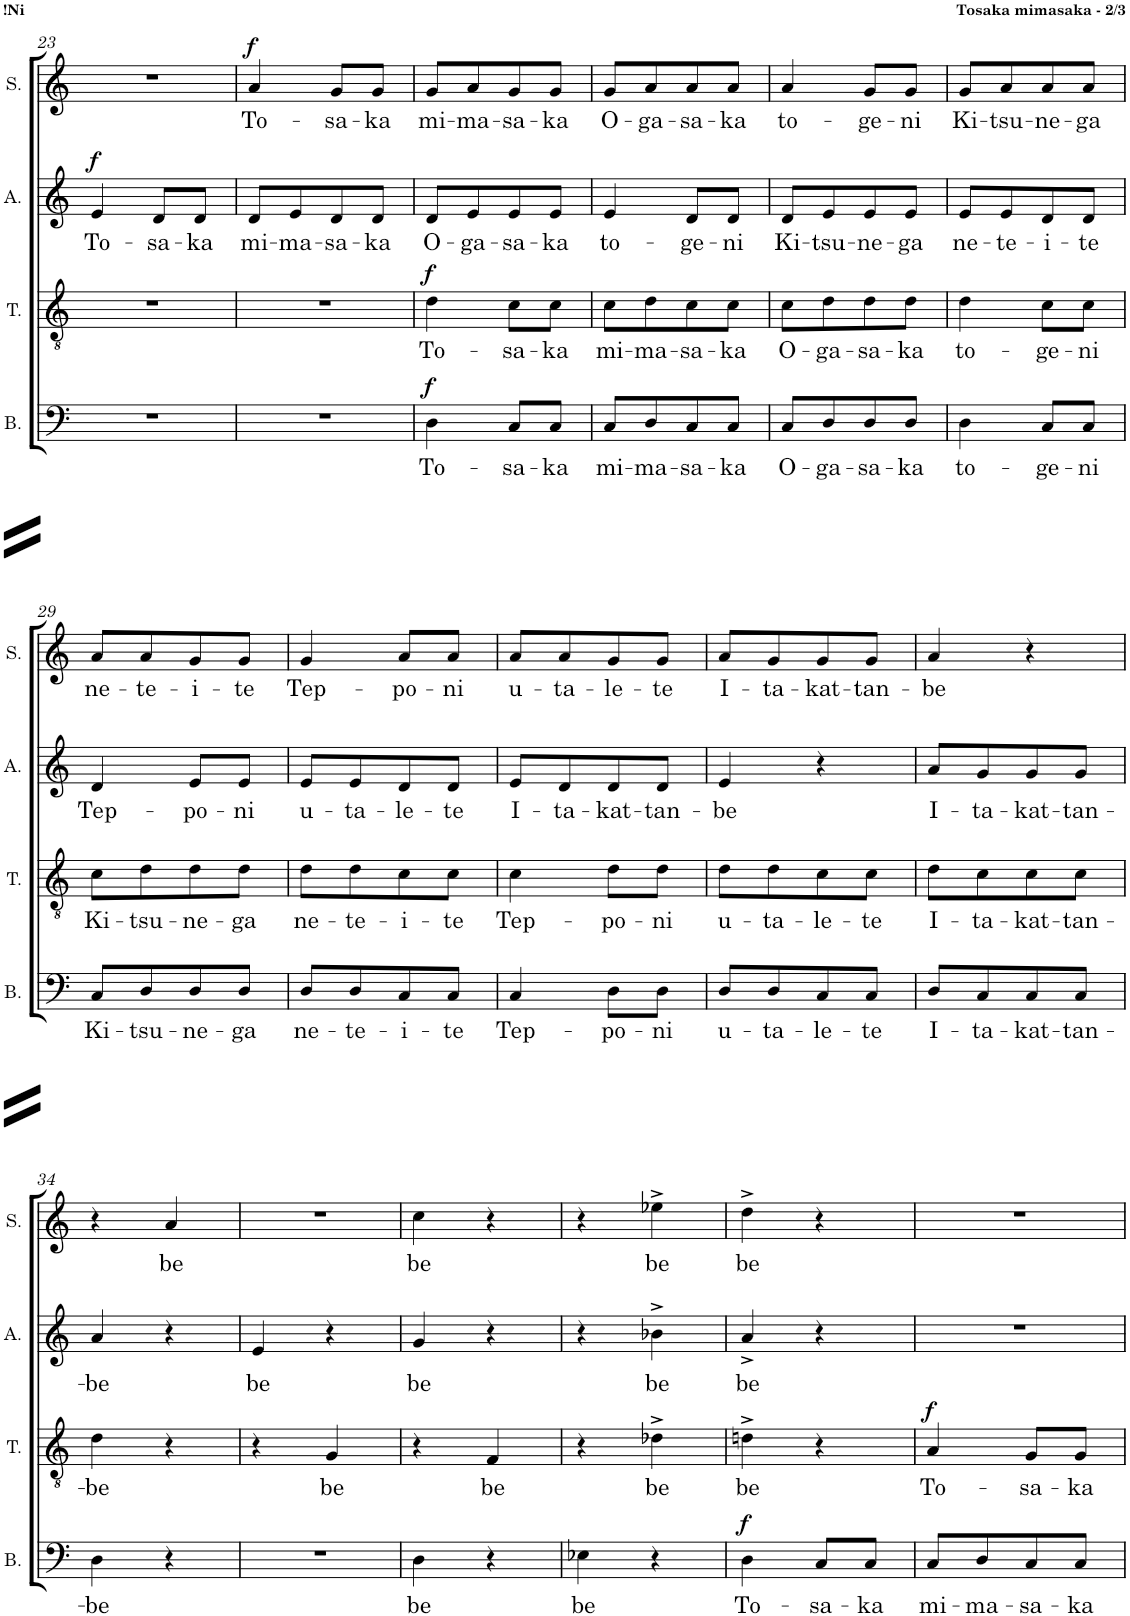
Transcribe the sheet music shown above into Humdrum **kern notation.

**kern	**text	**dynam	**kern	**text	**dynam	**kern	**text	**dynam	**kern	**text	**dynam
*part4	*part4	*part4	*part3	*part3	*part3	*part2	*part2	*part2	*part1	*part1	*part1
*staff4	*staff4	*staff4	*staff3	*staff3	*staff3	*staff2	*staff2	*staff2	*staff1	*staff1	*staff1
*I"Bass	*	*	*I"Tenor	*	*	*I"Alto	*	*	*I"Soprano	*	*
*I'B.	*	*	*I'T.	*	*	*I'A.	*	*	*I'S.	*	*
!!LO:PB:g=z
*clefF4	*	*	*clefGv2	*	*	*clefG2	*	*	*clefG2	*	*
*k[]	*	*	*k[]	*	*	*k[]	*	*	*k[]	*	*
*M2/4	*	*	*M2/4	*	*	*M2/4	*	*	*M2/4	*	*
=23	=23	=23	=23	=23	=23	=23	=23	=23	=23	=23	=23
!	!	!	!	!	!	!	!LO:LY:b	!LO:DY:a	!	!	!
2r	.	.	2r	.	.	4e/	To-	f	2r	.	.
!	!	!	!	!	!	!	!LO:LY:b	!	!	!	!
.	.	.	.	.	.	8d/L	-sa-	.	.	.	.
!	!	!	!	!	!	!	!LO:LY:b	!	!	!	!
.	.	.	.	.	.	8d/J	-ka	.	.	.	.
=24	=24	=24	=24	=24	=24	=24	=24	=24	=24	=24	=24
!	!	!	!	!	!	!	!LO:LY:b	!	!	!LO:LY:b	!LO:DY:a
2r	.	.	2r	.	.	8d/L	mi-	.	4a/	To-	f
!	!	!	!	!	!	!	!LO:LY:b	!	!	!	!
.	.	.	.	.	.	8e/	-ma-	.	.	.	.
!	!	!	!	!	!	!	!LO:LY:b	!	!	!LO:LY:b	!
.	.	.	.	.	.	8d/	-sa-	.	8g/L	-sa-	.
!	!	!	!	!	!	!	!LO:LY:b	!	!	!LO:LY:b	!
.	.	.	.	.	.	8d/J	-ka	.	8g/J	-ka	.
=25	=25	=25	=25	=25	=25	=25	=25	=25	=25	=25	=25
!	!LO:LY:b	!LO:DY:a	!	!LO:LY:b	!LO:DY:a	!	!LO:LY:b	!	!	!LO:LY:b	!
4D\	To-	f	4d\	To-	f	8d/L	O-	.	8g/L	mi-	.
!	!	!	!	!	!	!	!LO:LY:b	!	!	!LO:LY:b	!
.	.	.	.	.	.	8e/	-ga-	.	8a/	-ma-	.
!	!LO:LY:b	!	!	!LO:LY:b	!	!	!LO:LY:b	!	!	!LO:LY:b	!
8C/L	-sa-	.	8c\L	-sa-	.	8e/	-sa-	.	8g/	-sa-	.
!	!LO:LY:b	!	!	!LO:LY:b	!	!	!LO:LY:b	!	!	!LO:LY:b	!
8C/J	-ka	.	8c\J	-ka	.	8e/J	-ka	.	8g/J	-ka	.
=26	=26	=26	=26	=26	=26	=26	=26	=26	=26	=26	=26
!	!LO:LY:b	!	!	!LO:LY:b	!	!	!LO:LY:b	!	!	!LO:LY:b	!
8C/L	mi-	.	8c\L	mi-	.	4e/	to-	.	8g/L	O-	.
!	!LO:LY:b	!	!	!LO:LY:b	!	!	!	!	!	!LO:LY:b	!
8D/	-ma-	.	8d\	-ma-	.	.	.	.	8a/	-ga-	.
!	!LO:LY:b	!	!	!LO:LY:b	!	!	!LO:LY:b	!	!	!LO:LY:b	!
8C/	-sa-	.	8c\	-sa-	.	8d/L	-ge-	.	8a/	-sa-	.
!	!LO:LY:b	!	!	!LO:LY:b	!	!	!LO:LY:b	!	!	!LO:LY:b	!
8C/J	-ka	.	8c\J	-ka	.	8d/J	-ni	.	8a/J	-ka	.
=27	=27	=27	=27	=27	=27	=27	=27	=27	=27	=27	=27
!	!LO:LY:b	!	!	!LO:LY:b	!	!	!LO:LY:b	!	!	!LO:LY:b	!
8C/L	O-	.	8c\L	O-	.	8d/L	Ki-	.	4a/	to-	.
!	!LO:LY:b	!	!	!LO:LY:b	!	!	!LO:LY:b	!	!	!	!
8D/	-ga-	.	8d\	-ga-	.	8e/	-tsu-	.	.	.	.
!	!LO:LY:b	!	!	!LO:LY:b	!	!	!LO:LY:b	!	!	!LO:LY:b	!
8D/	-sa-	.	8d\	-sa-	.	8e/	-ne-	.	8g/L	-ge-	.
!	!LO:LY:b	!	!	!LO:LY:b	!	!	!LO:LY:b	!	!	!LO:LY:b	!
8D/J	-ka	.	8d\J	-ka	.	8e/J	-ga	.	8g/J	-ni	.
=28	=28	=28	=28	=28	=28	=28	=28	=28	=28	=28	=28
!	!LO:LY:b	!	!	!LO:LY:b	!	!	!LO:LY:b	!	!	!LO:LY:b	!
4D\	to-	.	4d\	to-	.	8e/L	ne-	.	8g/L	Ki-	.
!	!	!	!	!	!	!	!LO:LY:b	!	!	!LO:LY:b	!
.	.	.	.	.	.	8e/	-te-	.	8a/	-tsu-	.
!	!LO:LY:b	!	!	!LO:LY:b	!	!	!LO:LY:b	!	!	!LO:LY:b	!
8C/L	-ge-	.	8c\L	-ge-	.	8d/	-i-	.	8a/	-ne-	.
!	!LO:LY:b	!	!	!LO:LY:b	!	!	!LO:LY:b	!	!	!LO:LY:b	!
8C/J	-ni	.	8c\J	-ni	.	8d/J	-te	.	8a/J	-ga	.
!!LO:LB:g=z
=29	=29	=29	=29	=29	=29	=29	=29	=29	=29	=29	=29
!	!LO:LY:b	!	!	!LO:LY:b	!	!	!LO:LY:b	!	!	!LO:LY:b	!
8C/L	Ki-	.	8c\L	Ki-	.	4d/	Tep-	.	8a/L	ne-	.
!	!LO:LY:b	!	!	!LO:LY:b	!	!	!	!	!	!LO:LY:b	!
8D/	-tsu-	.	8d\	-tsu-	.	.	.	.	8a/	-te-	.
!	!LO:LY:b	!	!	!LO:LY:b	!	!	!LO:LY:b	!	!	!LO:LY:b	!
8D/	-ne-	.	8d\	-ne-	.	8e/L	-po-	.	8g/	-i-	.
!	!LO:LY:b	!	!	!LO:LY:b	!	!	!LO:LY:b	!	!	!LO:LY:b	!
8D/J	-ga	.	8d\J	-ga	.	8e/J	-ni	.	8g/J	-te	.
=30	=30	=30	=30	=30	=30	=30	=30	=30	=30	=30	=30
!	!LO:LY:b	!	!	!LO:LY:b	!	!	!LO:LY:b	!	!	!LO:LY:b	!
8D/L	ne-	.	8d\L	ne-	.	8e/L	u-	.	4g/	Tep-	.
!	!LO:LY:b	!	!	!LO:LY:b	!	!	!LO:LY:b	!	!	!	!
8D/	-te-	.	8d\	-te-	.	8e/	-ta-	.	.	.	.
!	!LO:LY:b	!	!	!LO:LY:b	!	!	!LO:LY:b	!	!	!LO:LY:b	!
8C/	-i-	.	8c\	-i-	.	8d/	-le-	.	8a/L	-po-	.
!	!LO:LY:b	!	!	!LO:LY:b	!	!	!LO:LY:b	!	!	!LO:LY:b	!
8C/J	-te	.	8c\J	-te	.	8d/J	-te	.	8a/J	-ni	.
=31	=31	=31	=31	=31	=31	=31	=31	=31	=31	=31	=31
!	!LO:LY:b	!	!	!LO:LY:b	!	!	!LO:LY:b	!	!	!LO:LY:b	!
4C/	Tep-	.	4c\	Tep-	.	8e/L	I-	.	8a/L	u-	.
!	!	!	!	!	!	!	!LO:LY:b	!	!	!LO:LY:b	!
.	.	.	.	.	.	8d/	-ta-	.	8a/	-ta-	.
!	!LO:LY:b	!	!	!LO:LY:b	!	!	!LO:LY:b	!	!	!LO:LY:b	!
8D\L	-po-	.	8d\L	-po-	.	8d/	-kat-	.	8g/	-le-	.
!	!LO:LY:b	!	!	!LO:LY:b	!	!	!LO:LY:b	!	!	!LO:LY:b	!
8D\J	-ni	.	8d\J	-ni	.	8d/J	-tan-	.	8g/J	-te	.
=32	=32	=32	=32	=32	=32	=32	=32	=32	=32	=32	=32
!	!LO:LY:b	!	!	!LO:LY:b	!	!	!LO:LY:b	!	!	!LO:LY:b	!
8D/L	u-	.	8d\L	u-	.	4e/	-be	.	8a/L	I-	.
!	!LO:LY:b	!	!	!LO:LY:b	!	!	!	!	!	!LO:LY:b	!
8D/	-ta-	.	8d\	-ta-	.	.	.	.	8g/	-ta-	.
!	!LO:LY:b	!	!	!LO:LY:b	!	!	!	!	!	!LO:LY:b	!
8C/	-le-	.	8c\	-le-	.	4r	.	.	8g/	-kat-	.
!	!LO:LY:b	!	!	!LO:LY:b	!	!	!	!	!	!LO:LY:b	!
8C/J	-te	.	8c\J	-te	.	.	.	.	8g/J	-tan-	.
=33	=33	=33	=33	=33	=33	=33	=33	=33	=33	=33	=33
!	!LO:LY:b	!	!	!LO:LY:b	!	!	!LO:LY:b	!	!	!LO:LY:b	!
8D/L	I-	.	8d\L	I-	.	8a/L	I-	.	4a/	-be	.
!	!LO:LY:b	!	!	!LO:LY:b	!	!	!LO:LY:b	!	!	!	!
8C/	-ta-	.	8c\	-ta-	.	8g/	-ta-	.	.	.	.
!	!LO:LY:b	!	!	!LO:LY:b	!	!	!LO:LY:b	!	!	!	!
8C/	-kat-	.	8c\	-kat-	.	8g/	-kat-	.	4r	.	.
!	!LO:LY:b	!	!	!LO:LY:b	!	!	!LO:LY:b	!	!	!	!
8C/J	-tan-	.	8c\J	-tan-	.	8g/J	-tan-	.	.	.	.
!!LO:LB:g=z
=34	=34	=34	=34	=34	=34	=34	=34	=34	=34	=34	=34
!	!LO:LY:b	!	!	!LO:LY:b	!	!	!LO:LY:b	!	!	!	!
4D\	-be	.	4d\	-be	.	4a/	-be	.	4r	.	.
!	!	!	!	!	!	!	!	!	!	!LO:LY:b	!
4r	.	.	4r	.	.	4r	.	.	4a/	-be	.
=35	=35	=35	=35	=35	=35	=35	=35	=35	=35	=35	=35
!	!	!	!	!	!	!	!LO:LY:b	!	!	!	!
2r	.	.	4r	.	.	4e/	-be	.	2r	.	.
!	!	!	!	!LO:LY:b	!	!	!	!	!	!	!
.	.	.	4G/	-be	.	4r	.	.	.	.	.
=36	=36	=36	=36	=36	=36	=36	=36	=36	=36	=36	=36
!	!LO:LY:b	!	!	!	!	!	!LO:LY:b	!	!	!LO:LY:b	!
4D\	-be	.	4r	.	.	4g/	-be	.	4cc\	-be	.
!	!	!	!	!LO:LY:b	!	!	!	!	!	!	!
4r	.	.	4F/	-be	.	4r	.	.	4r	.	.
=37	=37	=37	=37	=37	=37	=37	=37	=37	=37	=37	=37
!	!LO:LY:b	!	!	!	!	!	!	!	!	!	!
4E-X\	-be	.	4r	.	.	4r	.	.	4r	.	.
!	!	!	!	!LO:LY:b	!	!	!LO:LY:b	!	!	!LO:LY:b	!
4r	.	.	4d-X^\	-be	.	4b-X^\	-be	.	4ee-X^\	-be	.
=38	=38	=38	=38	=38	=38	=38	=38	=38	=38	=38	=38
!	!LO:LY:b	!LO:DY:a	!	!LO:LY:b	!	!	!LO:LY:b	!	!	!LO:LY:b	!
4D\	To-	f	4dn^\	-be	.	4a^/	-be	.	4dd^\	-be	.
!	!LO:LY:b	!	!	!	!	!	!	!	!	!	!
8C/L	-sa-	.	4r	.	.	4r	.	.	4r	.	.
!	!LO:LY:b	!	!	!	!	!	!	!	!	!	!
8C/J	-ka	.	.	.	.	.	.	.	.	.	.
=39	=39	=39	=39	=39	=39	=39	=39	=39	=39	=39	=39
!	!LO:LY:b	!	!	!LO:LY:b	!LO:DY:a	!	!	!	!	!	!
8C/L	mi-	.	4A/	To-	f	2r	.	.	2r	.	.
!	!LO:LY:b	!	!	!	!	!	!	!	!	!	!
8D/	-ma-	.	.	.	.	.	.	.	.	.	.
!	!LO:LY:b	!	!	!LO:LY:b	!	!	!	!	!	!	!
8C/	-sa-	.	8G/L	-sa-	.	.	.	.	.	.	.
!	!LO:LY:b	!	!	!LO:LY:b	!	!	!	!	!	!	!
8C/J	-ka	.	8G/J	-ka	.	.	.	.	.	.	.
=	=	=	=	=	=	=	=	=	=	=	=
*-	*-	*-	*-	*-	*-	*-	*-	*-	*-	*-	*-
